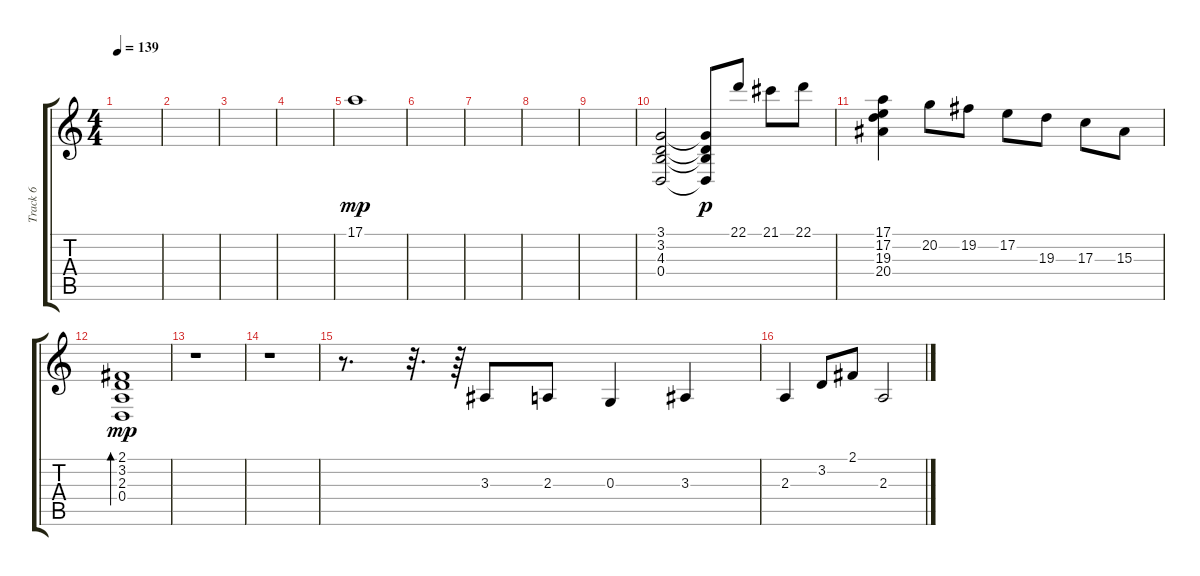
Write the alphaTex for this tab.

\track ("Track 6" "Track 6") {instrument fx1rain}
\staff {score tabs}
\tuning (E4 B3 G3 D3 A2 E2) {hide}
\ts (4 4)
\tempo 139
\clef g2
\ks c
|
|
|
|
17.1.1{dy mp} |
|
|
|
|
(3.1 3.2 4.3 0.4).2 (3.1{t} 3.2{t} 4.3{t} 0.4{t}).8{dy p} 22.1.8 21.1.8 22.1.8 |
(17.1 17.2 19.3 20.4).4 20.2.8 19.2.8 17.2.8 19.3.8 17.3.8 15.3.8 |
(2.1 3.2 2.3 0.4).1{bd 240 dy mp} |
r.1 |
r.1 |
r.8{d} r.32{d} r.64 3.3.8 2.3.8 0.3.4 3.3.4 |
2.3.4 3.2.8 2.1.8 2.3.2
